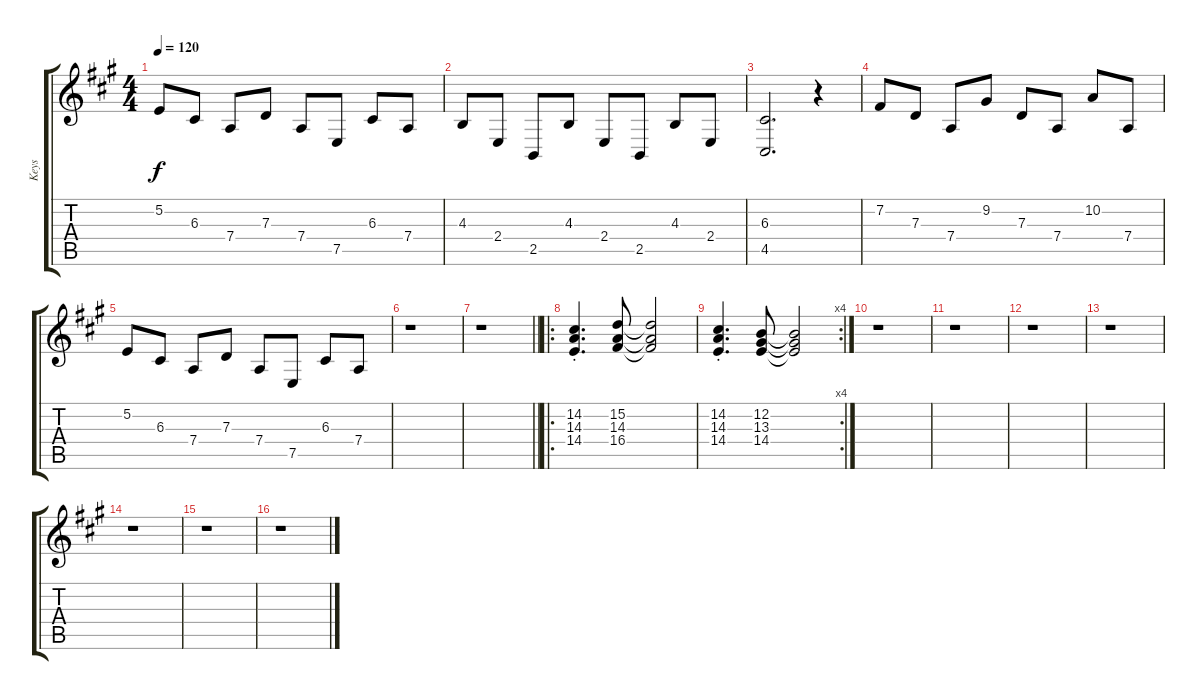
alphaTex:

\track ("Keys" "Keys") {instrument electricgrandpiano}
\staff {score tabs}
\tuning (E4 B3 G3 D3 A2 E2) {hide}
\ts (4 4)
\tempo 120
\clef g2
\ks a
5.2.8{dy f} 6.3.8 7.4.8 7.3.8 7.4.8 7.5.8 6.3.8 7.4.8 |
4.3.8 2.4.8 2.5.8 4.3.8 2.4.8 2.5.8 4.3.8 2.4.8 |
(6.3 4.5).2{d} r.4 |
7.2.8 7.3.8 7.4.8 9.2.8 7.3.8 7.4.8 10.2.8 7.4.8 |
5.2.8 6.3.8 7.4.8 7.3.8 7.4.8 7.5.8 6.3.8 7.4.8 |
r.1 |
\barLineRight lightlight
r.1 |
\ro
(14.2{st} 14.3{st} 14.4{st}).4{d} (15.2 14.3 16.4).8 (15.2{t} 14.3{t} 16.4{t}).2 |
\rc 4
(14.2{st} 14.3{st} 14.4{st}).4{d} (12.2 13.3 14.4).8 (12.2{t} 13.3{t} 14.4{t}).2 |
r.1 |
r.1 |
r.1 |
r.1 |
r.1 |
r.1 |
r.1
